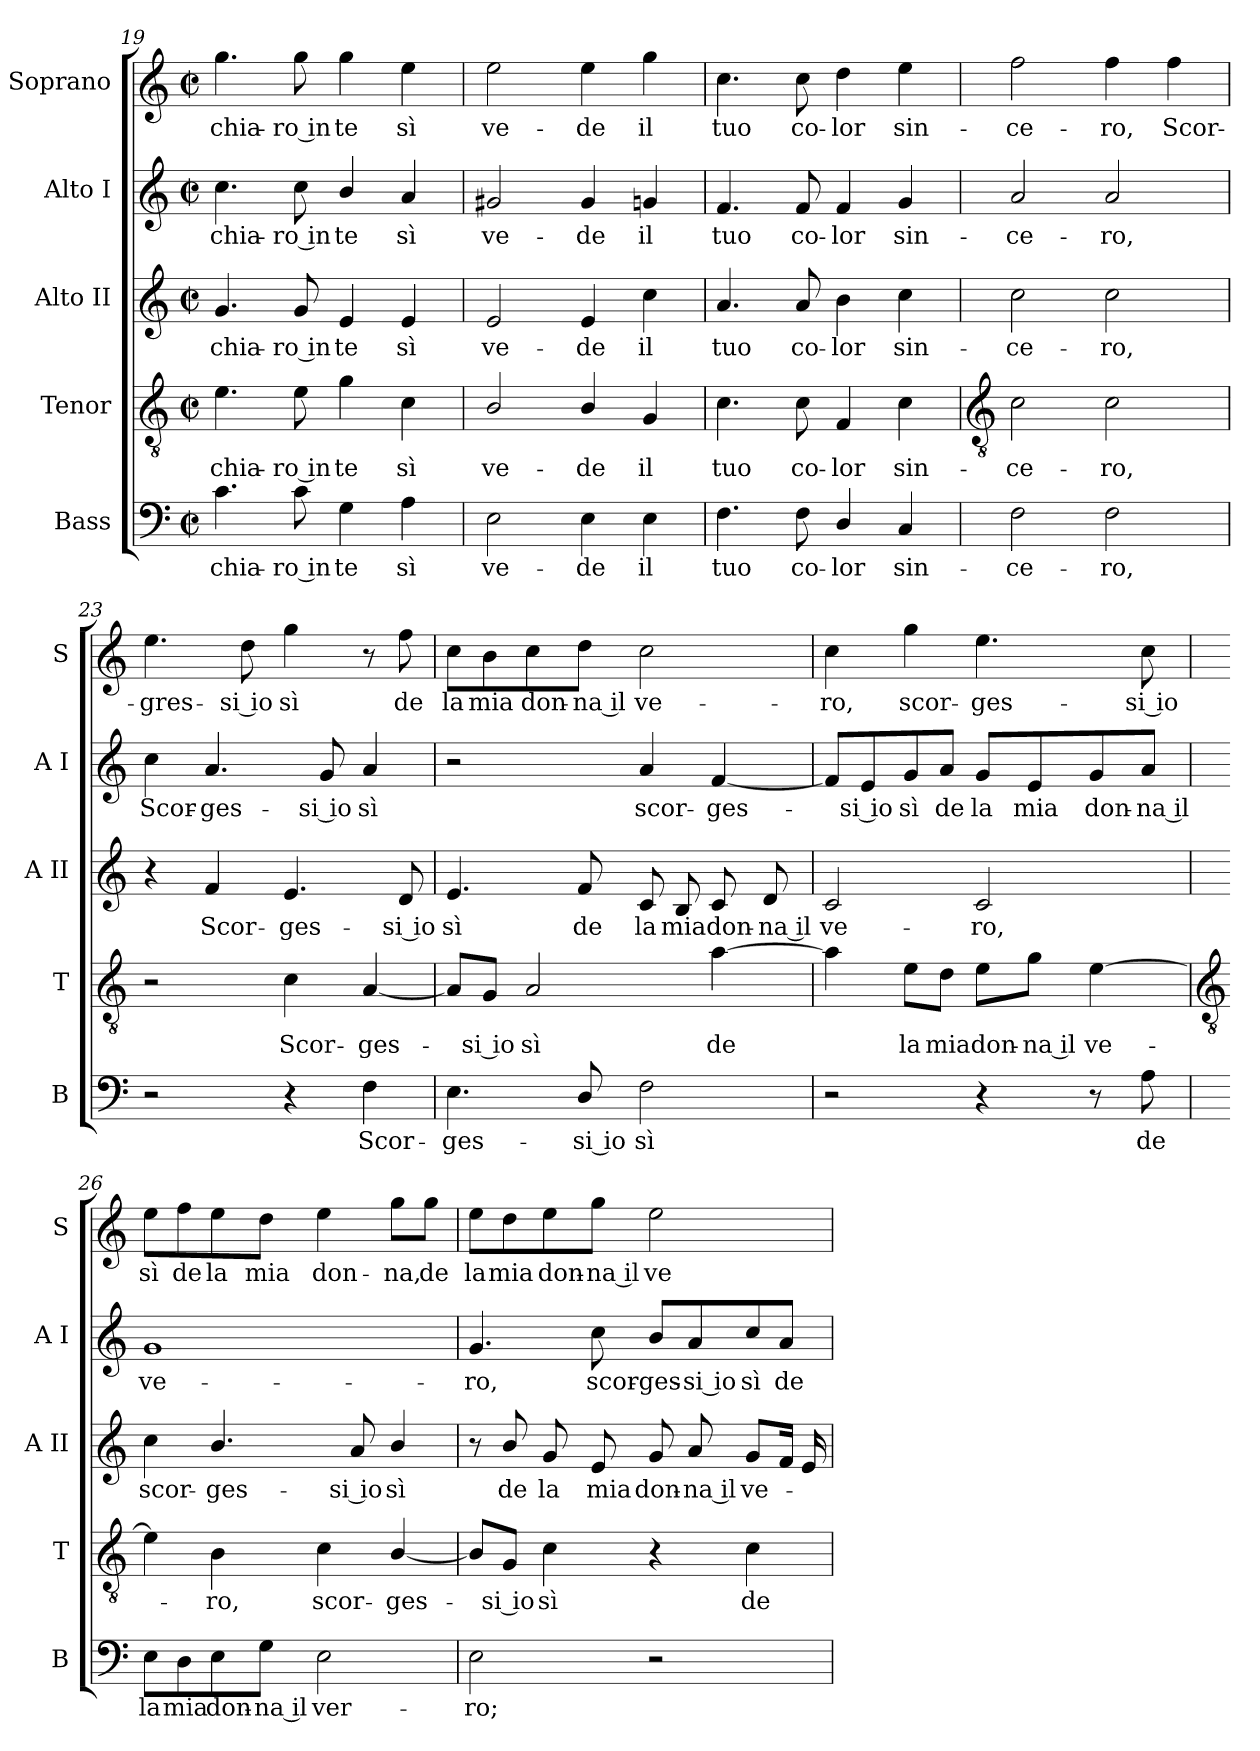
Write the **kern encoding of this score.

**kern	**text	**kern	**text	**kern	**text	**kern	**text	**kern	**text
*part5	*part5	*part4	*part4	*part3	*part3	*part2	*part2	*part1	*part1
*staff5	*staff5	*staff4	*staff4	*staff3	*staff3	*staff2	*staff2	*staff1	*staff1
*I"Bass	*	*I"Tenor	*	*I"Alto II	*	*I"Alto I	*	*I"Soprano	*
*I'B	*	*I'T	*	*I'A II	*	*I'A I	*	*I'S	*
*clefF4	*	*clefGv2	*	*clefG2	*	*clefG2	*	*clefG2	*
*k[]	*	*k[]	*	*k[]	*	*k[]	*	*k[]	*
*C:	*	*C:	*	*C:	*	*C:	*	*C:	*
*M2/2	*	*M2/2	*	*M2/2	*	*M2/2	*	*M2/2	*
*met(c|)	*	*met(c|)	*	*met(c|)	*	*met(c|)	*	*met(c|)	*
=19	=19	=19	=19	=19	=19	=19	=19	=19	=19
!	!LO:LY:b	!	!LO:LY:b	!	!LO:LY:b	!	!LO:LY:b	!	!LO:LY:b
4.c	chia-	4.e	chia-	4.g	chia-	4.cc	chia-	4.gg	chia-
!	!LO:LY:b	!	!LO:LY:b	!	!LO:LY:b	!	!LO:LY:b	!	!LO:LY:b
8c	-ro in	8e	-ro in	8g	-ro in	8cc	-ro in	8gg	-ro in
!	!LO:LY:b	!	!LO:LY:b	!	!LO:LY:b	!	!LO:LY:b	!	!LO:LY:b
4G	te	4g	te	4e	te	4b/	te	4gg	te
!	!LO:LY:b	!	!LO:LY:b	!	!LO:LY:b	!	!LO:LY:b	!	!LO:LY:b
4A	sì	4c	sì	4e	sì	4a	sì	4ee	sì
=20	=20	=20	=20	=20	=20	=20	=20	=20	=20
!	!LO:LY:b	!	!LO:LY:b	!	!LO:LY:b	!	!LO:LY:b	!	!LO:LY:b
2E	ve-	2B/	ve-	2e	ve-	2g#X	ve-	2ee	ve-
!	!LO:LY:b	!	!LO:LY:b	!	!LO:LY:b	!	!LO:LY:b	!	!LO:LY:b
4E	-de	4B/	-de	4e	-de	4g#	-de	4ee	-de
!	!LO:LY:b	!	!LO:LY:b	!	!LO:LY:b	!	!LO:LY:b	!	!LO:LY:b
4E	il	4G	il	4cc	il	4gn	il	4gg	il
=21	=21	=21	=21	=21	=21	=21	=21	=21	=21
!	!LO:LY:b	!	!LO:LY:b	!	!LO:LY:b	!	!LO:LY:b	!	!LO:LY:b
4.F	tuo	4.c	tuo	4.a	tuo	4.f	tuo	4.cc	tuo
!	!LO:LY:b	!	!LO:LY:b	!	!LO:LY:b	!	!LO:LY:b	!	!LO:LY:b
8F	co-	8c	co-	8a	co-	8f	co-	8cc	co-
!	!LO:LY:b	!	!LO:LY:b	!	!LO:LY:b	!	!LO:LY:b	!	!LO:LY:b
4D/	-lor	4F	-lor	4b	-lor	4f	-lor	4dd	-lor
!	!LO:LY:b	!	!LO:LY:b	!	!LO:LY:b	!	!LO:LY:b	!	!LO:LY:b
4C	sin-	4c	sin-	4cc	sin-	4g	sin-	4ee	sin-
!!LO:LB:g=z
=22	=22	=22	=22	=22	=22	=22	=22	=22	=22
*	*	*clefGv2	*	*	*	*	*	*	*
!	!LO:LY:b	!	!LO:LY:b	!	!LO:LY:b	!	!LO:LY:b	!	!LO:LY:b
2F	-ce-	2c	-ce-	2cc	-ce-	2a	-ce-	2ff	-ce-
!	!LO:LY:b	!	!LO:LY:b	!	!LO:LY:b	!	!LO:LY:b	!	!LO:LY:b
2F	-ro,	2c	-ro,	2cc	-ro,	2a	-ro,	4ff	-ro,
!	!	!	!	!	!	!	!	!	!LO:LY:b
.	.	.	.	.	.	.	.	4ff	Scor-
=23	=23	=23	=23	=23	=23	=23	=23	=23	=23
!	!	!	!	!	!	!	!LO:LY:b	!	!LO:LY:b
2r	.	2r	.	4r	.	4cc	Scor-	4.ee	-gres-
!	!	!	!	!	!LO:LY:b	!	!LO:LY:b	!	!
.	.	.	.	4f	Scor-	4.a	-ges-	.	.
!	!	!	!	!	!	!	!	!	!LO:LY:b
.	.	.	.	.	.	.	.	8dd	-si io
!	!	!	!LO:LY:b	!	!LO:LY:b	!	!	!	!LO:LY:b
4r	.	4c	Scor-	4.e	-ges-	.	.	4gg	sì
!	!	!	!	!	!	!	!LO:LY:b	!	!
.	.	.	.	.	.	8g	-si io	.	.
!	!LO:LY:b	!	!LO:LY:b	!	!	!	!LO:LY:b	!	!
4F	Scor-	[4A	-ges-	.	.	4a	sì	8r	.
!	!	!	!	!	!LO:LY:b	!	!	!	!LO:LY:b
.	.	.	.	8d	-si io	.	.	8ff	de
=24	=24	=24	=24	=24	=24	=24	=24	=24	=24
!	!LO:LY:b	!	!	!	!LO:LY:b	!	!	!	!LO:LY:b
4.E	-ges-	8A/L]	.	4.e	sì	2r	.	8cc\L	la
!	!	!	!LO:LY:b	!	!	!	!	!	!LO:LY:b
.	.	8G/J	si io	.	.	.	.	8b\	mia
!	!	!	!LO:LY:b	!	!	!	!	!	!LO:LY:b
.	.	2A	sì	.	.	.	.	8cc\	don-
!	!LO:LY:b	!	!	!	!LO:LY:b	!	!	!	!LO:LY:b
8D/	-si io	.	.	8f	de	.	.	8dd\J	-na il
!	!LO:LY:b	!	!	!	!LO:LY:b	!	!LO:LY:b	!	!LO:LY:b
2F	sì	.	.	8c	la	4a	scor-	2cc	ve-
!	!	!	!	!	!LO:LY:b	!	!	!	!
.	.	.	.	8B	mia	.	.	.	.
!	!	!	!LO:LY:b	!	!LO:LY:b	!	!LO:LY:b	!	!
.	.	[4a	de	8c	don-	[4f	-ges-	.	.
!	!	!	!	!	!LO:LY:b	!	!	!	!
.	.	.	.	8d	-na il	.	.	.	.
=25	=25	=25	=25	=25	=25	=25	=25	=25	=25
!	!	!	!	!	!LO:LY:b	!	!	!	!LO:LY:b
2r	.	4a]	.	2c	ve-	8f/L]	.	4cc	-ro,
!	!	!	!	!	!	!	!LO:LY:b	!	!
.	.	.	.	.	.	8e/	si io	.	.
!	!	!	!LO:LY:b	!	!	!	!LO:LY:b	!	!LO:LY:b
.	.	8e\L	la	.	.	8g/	sì	4gg	scor-
!	!	!	!LO:LY:b	!	!	!	!LO:LY:b	!	!
.	.	8d\J	mia	.	.	8a/J	de	.	.
!	!	!	!LO:LY:b	!	!LO:LY:b	!	!LO:LY:b	!	!LO:LY:b
4r	.	8e\L	don-	2c	-ro,	8g/L	la	4.ee	-ges-
!	!	!	!LO:LY:b	!	!	!	!LO:LY:b	!	!
.	.	8g\J	-na il	.	.	8e/	mia	.	.
!	!	!	!LO:LY:b	!	!	!	!LO:LY:b	!	!
8r	.	[4e	ve-	.	.	8g/	don-	.	.
!	!LO:LY:b	!	!	!	!	!	!LO:LY:b	!	!LO:LY:b
8A	de	.	.	.	.	8a/J	-na il	8cc	-si io
!!LO:LB:g=z
=26	=26	=26	=26	=26	=26	=26	=26	=26	=26
*	*	*clefGv2	*	*	*	*	*	*	*
!	!LO:LY:b	!	!	!	!LO:LY:b	!	!LO:LY:b	!	!LO:LY:b
8E\L	la	4e]	.	4cc	scor-	1g	ve-	8ee\L	sì
!	!LO:LY:b	!	!	!	!	!	!	!	!LO:LY:b
8D\	mia	.	.	.	.	.	.	8ff\	de
!	!LO:LY:b	!	!LO:LY:b	!	!LO:LY:b	!	!	!	!LO:LY:b
8E\	don-	4B	ro,	4.b/	-ges-	.	.	8ee\	la
!	!LO:LY:b	!	!	!	!	!	!	!	!LO:LY:b
8G\J	-na il	.	.	.	.	.	.	8dd\J	mia
!	!LO:LY:b	!	!LO:LY:b	!	!	!	!	!	!LO:LY:b
2E	ver-	4c	scor-	.	.	.	.	4ee	don-
!	!	!	!	!	!LO:LY:b	!	!	!	!
.	.	.	.	8a	-si io	.	.	.	.
!	!	!	!LO:LY:b	!	!LO:LY:b	!	!	!	!LO:LY:b
.	.	[4B/	-ges-	4b/	sì	.	.	8gg\L	-na,
!	!	!	!	!	!	!	!	!	!LO:LY:b
.	.	.	.	.	.	.	.	8gg\J	de
=27	=27	=27	=27	=27	=27	=27	=27	=27	=27
!	!LO:LY:b	!	!	!	!	!	!LO:LY:b	!	!LO:LY:b
2E	-ro;	8B/L]	.	8r	.	4.g	-ro,	8ee\L	la
!	!	!	!LO:LY:b	!	!LO:LY:b	!	!	!	!LO:LY:b
.	.	8G/J	si io	8b/	de	.	.	8dd\	mia
!	!	!	!LO:LY:b	!	!LO:LY:b	!	!	!	!LO:LY:b
.	.	4c	sì	8g	la	.	.	8ee\	don-
!	!	!	!	!	!LO:LY:b	!	!LO:LY:b	!	!LO:LY:b
.	.	.	.	8e	mia	8cc	scor-	8gg\J	-na il
!	!	!	!	!	!LO:LY:b	!	!LO:LY:b	!	!LO:LY:b
2r	.	4r	.	8g	don-	8b/L	-ges-	2ee	ve-
!	!	!	!	!	!LO:LY:b	!	!LO:LY:b	!	!
.	.	.	.	8a	-na il	8a/	-si io	.	.
!	!	!	!LO:LY:b	!	!LO:LY:b	!	!LO:LY:b	!	!
.	.	4c	de	8gL	ve-	8cc/	sì	.	.
!	!	!	!	!	!	!	!LO:LY:b	!	!
.	.	.	.	16fJ	.	8a/J	de	.	.
.	.	.	.	16e	.	.	.	.	.
=	=	=	=	=	=	=	=	=	=
*-	*-	*-	*-	*-	*-	*-	*-	*-	*-
